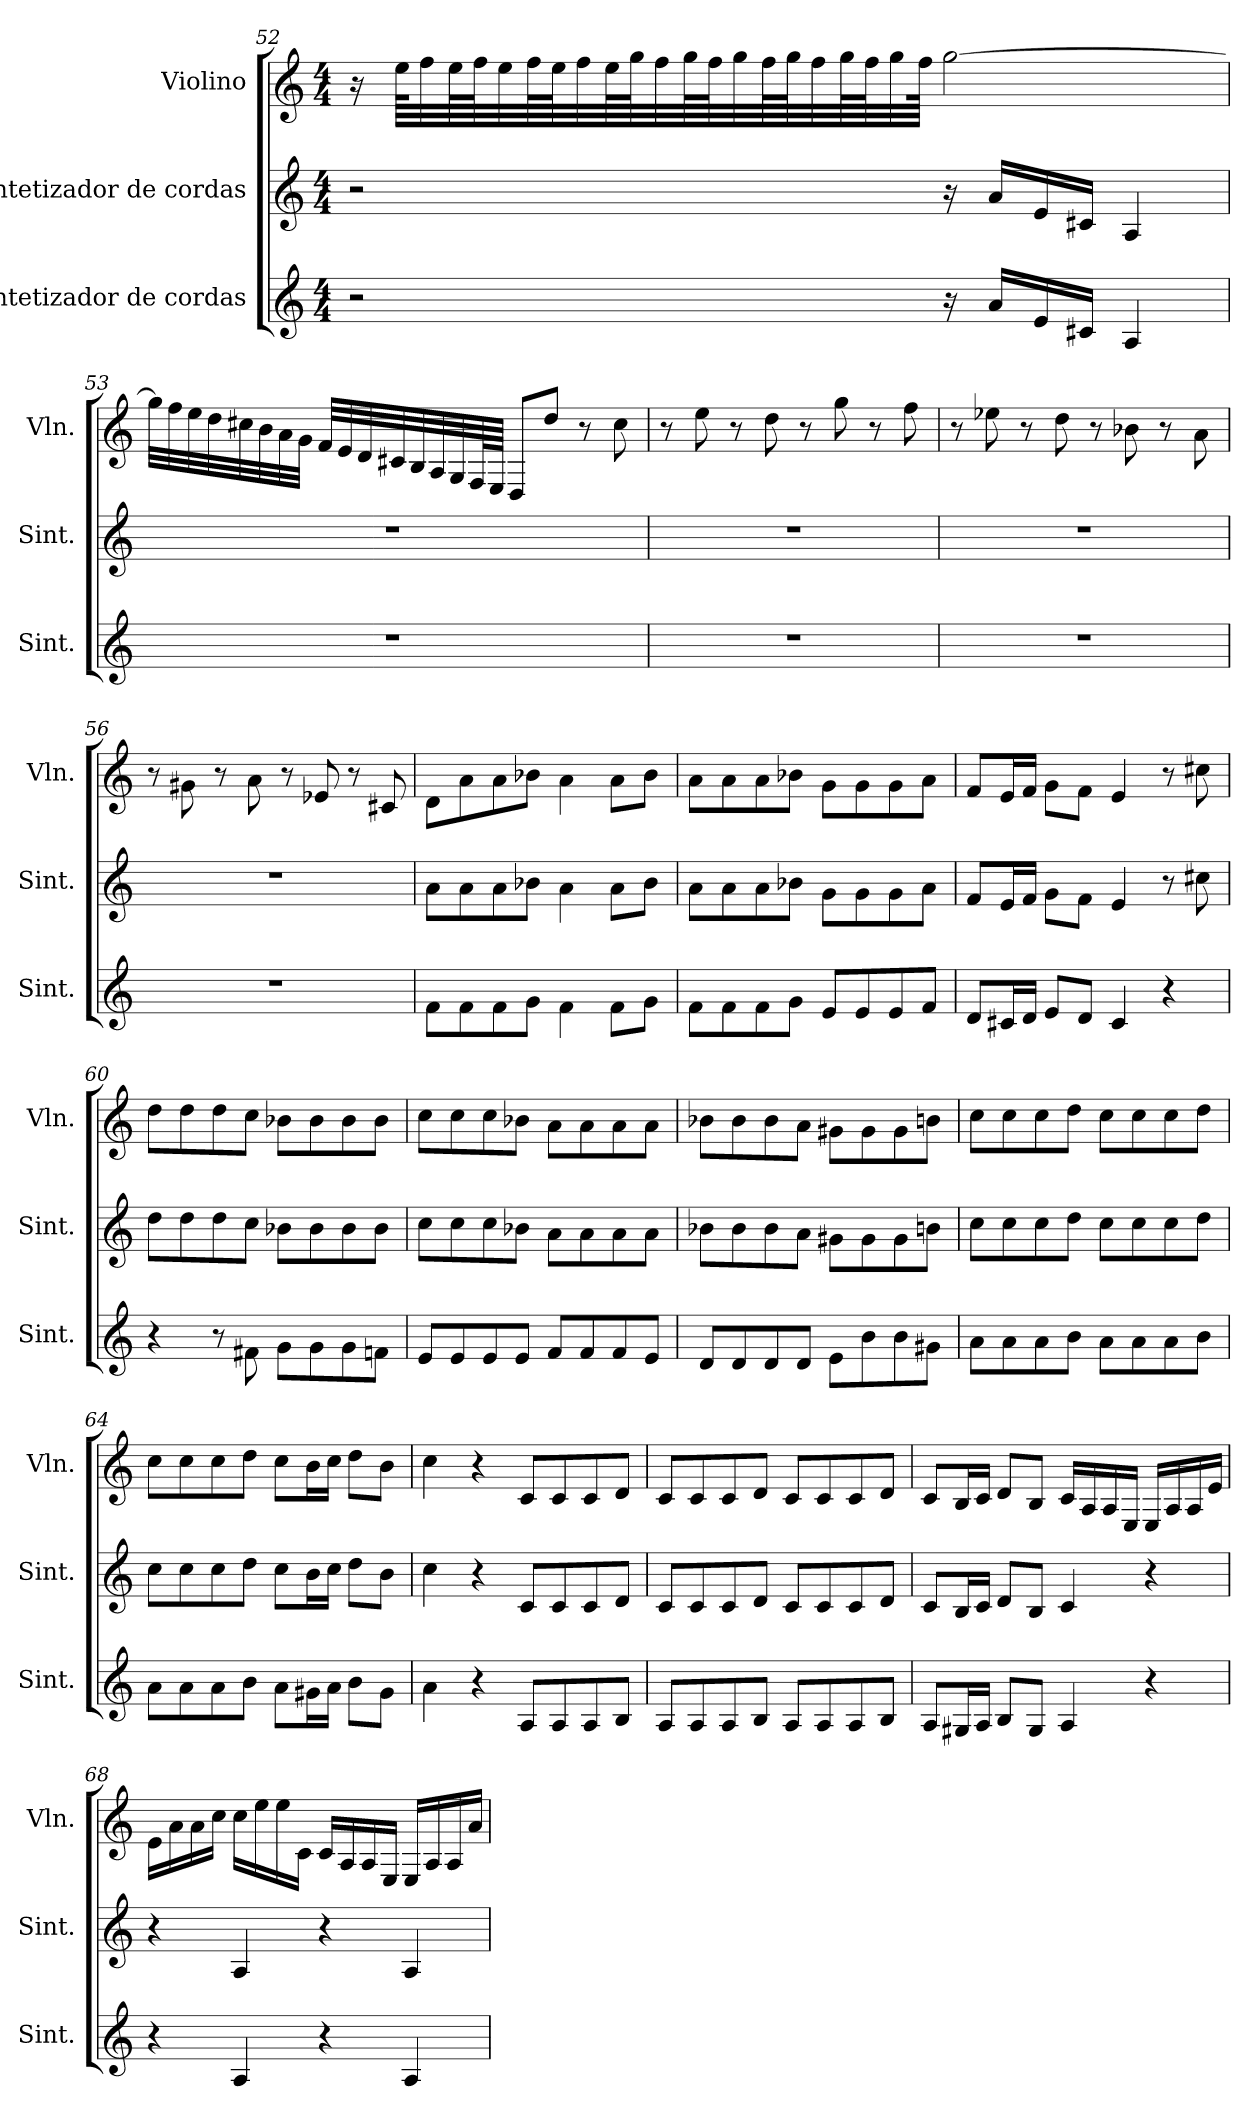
**kern	**kern	**kern
*part3	*part2	*part1
*staff3	*staff2	*staff1
*I"Sintetizador de cordas	*I"Sintetizador de cordas	*I"Violino
*I'Sint.	*I'Sint.	*I'Vln.
!!LO:LB:g=z
*clefG2	*clefG2	*clefG2
*k[]	*k[]	*k[]
*M4/4	*M4/4	*M4/4
=52	=52	=52
2r	2r	16r
.	.	64ee\KLLL
.	.	32ff\
.	.	64ee\L
.	.	64ff\J
.	.	32ee\
.	.	64ff\L
.	.	64ee\J
.	.	32ff\
.	.	64ee\L
.	.	64gg\J
.	.	32ff\
.	.	64gg\L
.	.	64ff\J
.	.	32gg\
.	.	64ff\L
.	.	64gg\J
.	.	32ff\
.	.	64gg\L
.	.	64ff\J
.	.	32gg\
.	.	64ff\JJJk
16r	16r	[2gg\
16a/LL	16a/LL	.
16e/	16e/	.
16c#X/JJ	16c#X/JJ	.
4A/	4A/	.
!!LO:LB:g=z
=53	=53	=53
1r	1r	32gg\LLL]
.	.	32ff\
.	.	32ee\
.	.	32dd\
.	.	32cc#X\
.	.	32b\
.	.	32a\
.	.	32g\JJJ
.	.	32f/LLL
.	.	32e/
.	.	32d/
.	.	32c#X/
.	.	32B/
.	.	32A/
.	.	32G/
.	.	64F/L
.	.	64E/JJJJ
.	.	8D/L
.	.	8dd/J
.	.	8r
.	.	8cc#\
=54	=54	=54
1r	1r	8r
.	.	8ee\
.	.	8r
.	.	8dd\
.	.	8r
.	.	8gg\
.	.	8r
.	.	8ff\
!!LO:LB:g=z
=55	=55	=55
1r	1r	8r
.	.	8ee-X\
.	.	8r
.	.	8dd\
.	.	8r
.	.	8b-X\
.	.	8r
.	.	8a\
=56	=56	=56
1r	1r	8r
.	.	8g#X\
.	.	8r
.	.	8a\
.	.	8r
.	.	8e-X/
.	.	8r
.	.	8c#X/
=57	=57	=57
*	*	*MM110
8f\L	8a\L	8d\L
8f\	8a\	8a\
8f\	8a\	8a\
8g\J	8b-X\J	8b-X\J
4f\	4a\	4a\
8f\L	8a\L	8a\L
8g\J	8b-\J	8b-\J
=58	=58	=58
8f\L	8a\L	8a\L
8f\	8a\	8a\
8f\	8a\	8a\
8g\J	8b-X\J	8b-X\J
8e/L	8g\L	8g\L
8e/	8g\	8g\
8e/	8g\	8g\
8f/J	8a\J	8a\J
!!LO:LB:g=z
=59	=59	=59
8d/L	8f/L	8f/L
16c#X/L	16e/L	16e/L
16d/JJ	16f/JJ	16f/JJ
8e/L	8g\L	8g\L
8d/J	8f\J	8f\J
4c#/	4e/	4e/
4r	8r	8r
.	8cc#X\	8cc#X\
=60	=60	=60
4r	8dd\L	8dd\L
.	8dd\	8dd\
8r	8dd\	8dd\
8f#X\	8cc\J	8cc\J
8g\L	8b-X\L	8b-X\L
8g\	8b-\	8b-\
8g\	8b-\	8b-\
8fn\J	8b-\J	8b-\J
=61	=61	=61
8e/L	8cc\L	8cc\L
8e/	8cc\	8cc\
8e/	8cc\	8cc\
8e/J	8b-X\J	8b-X\J
8f/L	8a\L	8a\L
8f/	8a\	8a\
8f/	8a\	8a\
8e/J	8a\J	8a\J
=62	=62	=62
8d/L	8b-X\L	8b-X\L
8d/	8b-\	8b-\
8d/	8b-\	8b-\
8d/J	8a\J	8a\J
8e\L	8g#X\L	8g#X\L
8b\	8g#\	8g#\
8b\	8g#\	8g#\
8g#X\J	8bn\J	8bn\J
!!LO:PB:g=z
=63	=63	=63
8a\L	8cc\L	8cc\L
8a\	8cc\	8cc\
8a\	8cc\	8cc\
8b\J	8dd\J	8dd\J
8a\L	8cc\L	8cc\L
8a\	8cc\	8cc\
8a\	8cc\	8cc\
8b\J	8dd\J	8dd\J
=64	=64	=64
8a\L	8cc\L	8cc\L
8a\	8cc\	8cc\
8a\	8cc\	8cc\
8b\J	8dd\J	8dd\J
8a\L	8cc\L	8cc\L
16g#X\L	16b\L	16b\L
16a\JJ	16cc\JJ	16cc\JJ
8b\L	8dd\L	8dd\L
8g#\J	8b\J	8b\J
=65	=65	=65
4a\	4cc\	4cc\
4r	4r	4r
8A/L	8c/L	8c/L
8A/	8c/	8c/
8A/	8c/	8c/
8B/J	8d/J	8d/J
=66	=66	=66
8A/L	8c/L	8c/L
8A/	8c/	8c/
8A/	8c/	8c/
8B/J	8d/J	8d/J
8A/L	8c/L	8c/L
8A/	8c/	8c/
8A/	8c/	8c/
8B/J	8d/J	8d/J
!!LO:LB:g=z
=67	=67	=67
8A/L	8c/L	8c/L
16G#X/L	16B/L	16B/L
16A/JJ	16c/JJ	16c/JJ
8B/L	8d/L	8d/L
8G#/J	8B/J	8B/J
*	*	*MM100
4A/	4c/	16c/LL
.	.	16A/
.	.	16A/
.	.	16E/JJ
4r	4r	16E/LL
.	.	16A/
.	.	16A/
.	.	16e/JJ
=68	=68	=68
4r	4r	16e\LL
.	.	16a\
.	.	16a\
.	.	16cc\JJ
4A/	4A/	16cc\LL
.	.	16ee\
.	.	16ee\
.	.	16c\JJ
4r	4r	16c/LL
.	.	16A/
.	.	16A/
.	.	16E/JJ
4A/	4A/	16E/LL
.	.	16A/
.	.	16A/
.	.	16a/JJ
=	=	=
*-	*-	*-
